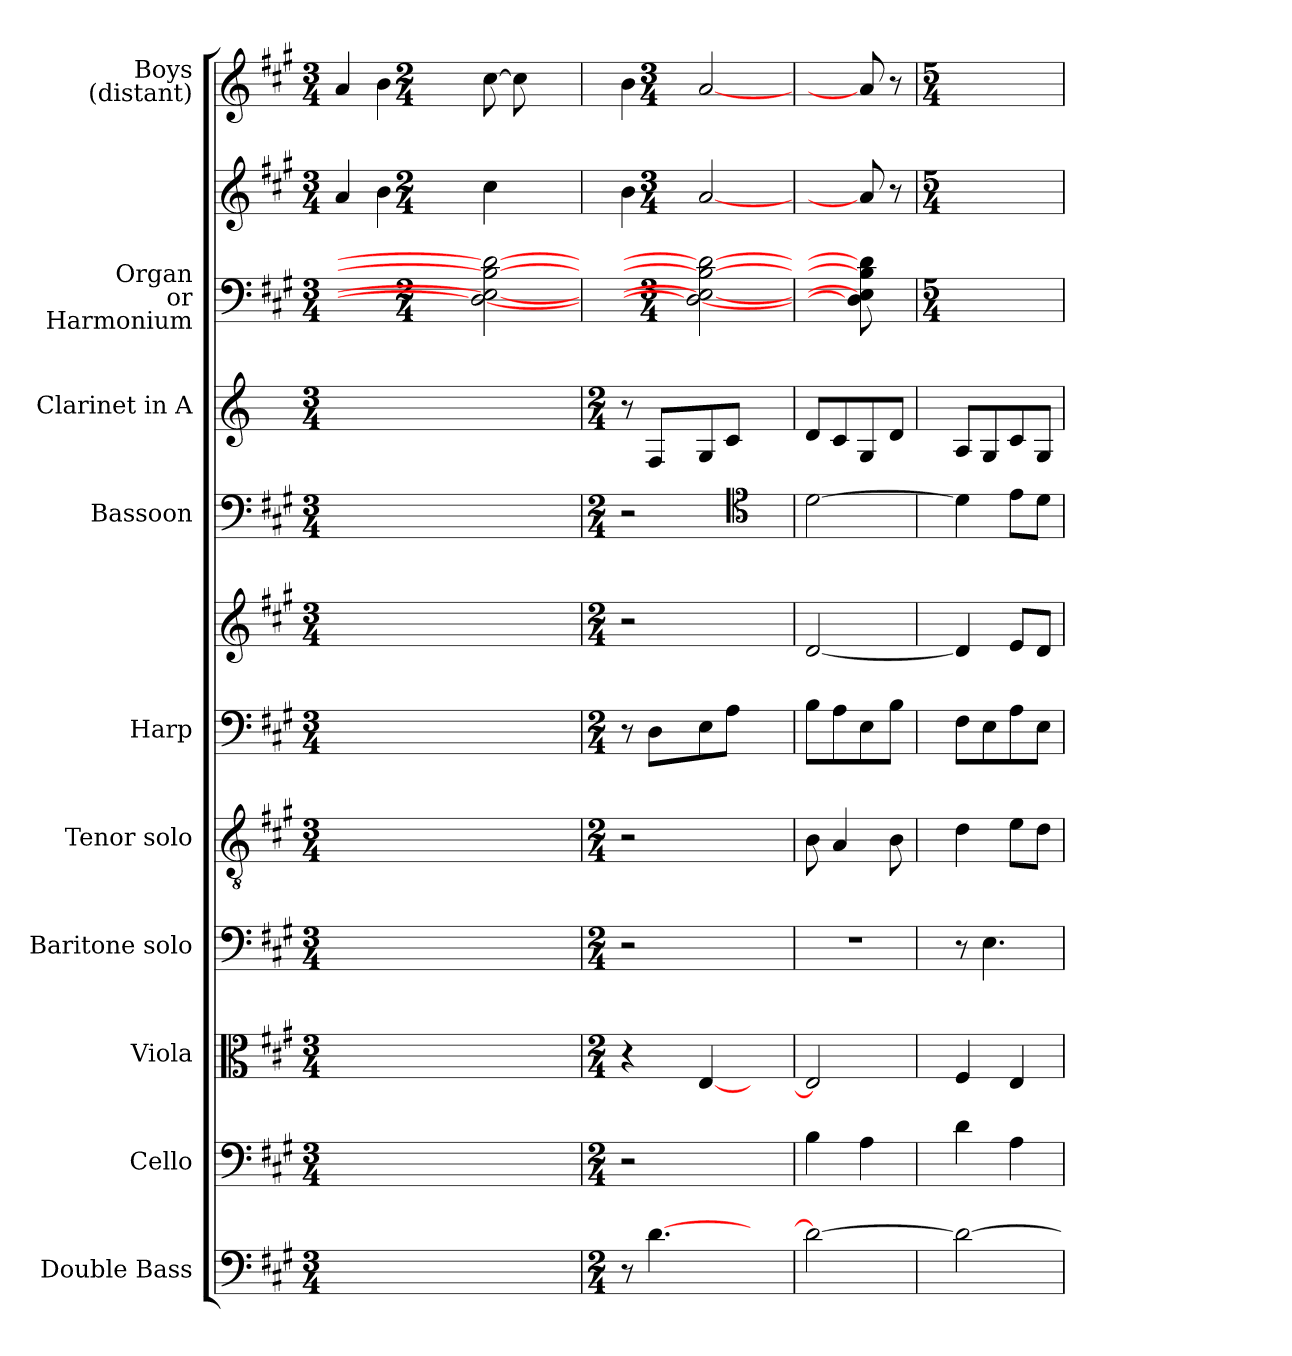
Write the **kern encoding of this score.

**kern	**kern	**kern	**kern	**kern	**kern	**kern	**kern	**kern	**kern	**kern	**kern
*part10	*part9	*part8	*part7	*part6	*part5	*part5	*part4	*part3	*part2	*part2	*part1
*staff12	*staff11	*staff10	*staff9	*staff8	*staff7	*staff6	*staff5	*staff4	*staff3	*staff2	*staff1
*I"Double Bass	*I"Cello	*I"Viola	*I"Baritone solo	*I"Tenor solo	*I"Harp	*	*I"Bassoon	*I"Clarinet in A	*I"Organ\nor\nHarmonium	*	*I"Boys\n(distant)
*I'D.B.	*	*I'Vla.	*I'Bar.\nsolo	*I'T. solo	*I'Hp.	*	*I'Bsn.	*	*I'Organ	*	*I'Boys
*clefF4	*clefF4	*clefC3	*clefF4	*clefGv2	*clefF4	*clefG2	*clefF4	*clefG2	*clefF4	*clefG2	*clefG2
*	*	*	*	*	*	*	*	*ITrd2c3	*	*	*
*k[f#c#g#]	*k[f#c#g#]	*k[f#c#g#]	*k[f#c#g#]	*k[f#c#g#]	*k[f#c#g#]	*k[f#c#g#]	*k[f#c#g#]	*k[f#c#g#]	*k[f#c#g#]	*k[f#c#g#]	*k[f#c#g#]
*A:	*A:	*A:	*A:	*A:	*A:	*A:	*A:	*A:	*A:	*A:	*A:
*M3/4	*M3/4	*M3/4	*M3/4	*M3/4	*M3/4	*M3/4	*M3/4	*M3/4	*M3/4	*M3/4	*M3/4
=	=	=	=	=	=	=	=	=	=	=	=
4ryy	4ryy	4ryy	4ryy	4ryy	4ryy	4ryy	4ryy	4ryy	2ryy	4a	4a
4ryy	4ryy	4ryy	4ryy	4ryy	4ryy	4ryy	4ryy	4ryy	.	4b	4b
*	*	*	*	*	*	*	*	*	*M2/4	*M2/4	*M2/4
4ryy	4ryy	4ryy	4ryy	4ryy	4ryy	4ryy	4ryy	4ryy	2D_ 2E_ 2B_ 2d_	4cc#	[8cc#
.	.	.	.	.	.	.	.	.	.	.	8cc#]
4ryy	4ryy	4ryy	4ryy	4ryy	4ryy	4ryy	4ryy	4ryy	.	4ryy	4ryy
=5	=5	=5	=5	=5	=5	=5	=5	=5	=5	=5	=5
*M2/4	*M2/4	*M2/4	*M2/4	*M2/4	*M2/4	*M2/4	*M2/4	*M2/4	*	*	*
8r	2r	4r	2r	2r	8r	2r	2r	8r	4ryy	4b	4b
[4.d	.	.	.	.	8DL	.	.	8DL	.	.	.
*	*	*	*	*	*	*	*	*	*M3/4	*M3/4	*M3/4
.	.	[4E	.	.	8E	.	.	8E	2D_ 2E_ 2B_ 2d_	[2a	[2a
.	.	.	.	.	8AJ	.	.	8AJ	.	.	.
*	*	*	*	*	*	*	*clefC4	*	*	*	*
4ryy	4ryy	4ryy	4ryy	4ryy	4ryy	4ryy	4ryy	4ryy	.	.	.
=6	=6	=6	=6	=6	=6	=6	=6	=6	=6	=6	=6
2d_	4B	2E]	2r	8B	8BL	[2d	[2d	8BL	4ryy	4ryy	4ryy
.	.	.	.	4A	8A	.	.	8A	.	.	.
.	4A	.	.	.	8E	.	.	8E	8D] 8E] 8B] 8d]	8a]	8a]
.	.	.	.	8B	8BJ	.	.	8BJ	8ryy	8r	8r
=7	=7	=7	=7	=7	=7	=7	=7	=7	=7	=7	=7
*	*	*	*	*	*	*	*	*	*M5/4	*M5/4	*M5/4
2d_	4d	4F#	8r	4d	8F#L	4d]	4d]	8F#L	2r	2r	2r
.	.	.	4.E	.	8E	.	.	8E	.	.	.
.	4A	4E	.	8eL	8A	8eL	8eL	8A	.	.	.
.	.	.	.	8dJ	8EJ	8dJ	8dJ	8EJ	.	.	.
=	=	=	=	=	=	=	=	=	=	=	=
*-	*-	*-	*-	*-	*-	*-	*-	*-	*-	*-	*-
